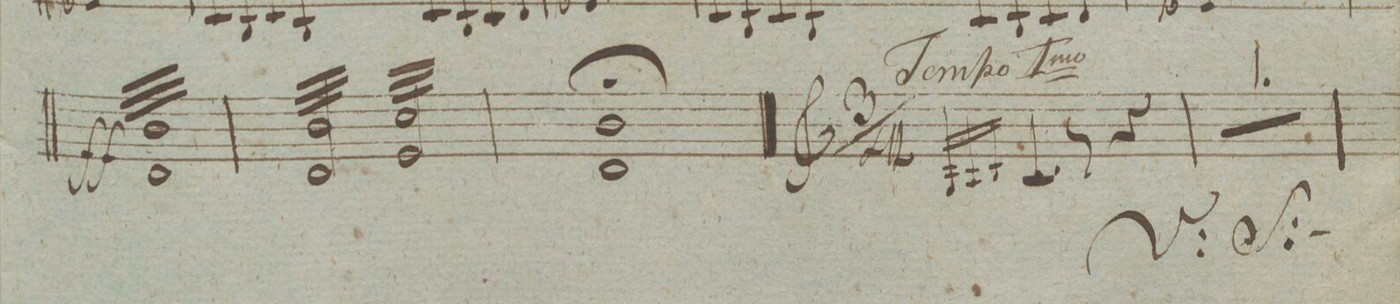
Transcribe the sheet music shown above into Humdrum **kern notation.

**kern	**dynam
*I"Violino 2do	*
*clefG2	*
*k[]	*
*met(c)	*
*M4/4	*
*tremolo	*
32b/ 32d/LLL	ff
32b/ 32d/	.
32b/ 32d/	.
32b/ 32d/	.
32b/ 32d/	.
32b/ 32d/	.
32b/ 32d/	.
32b/ 32d/	.
32b/ 32d/	.
32b/ 32d/	.
32b/ 32d/	.
32b/ 32d/	.
32b/ 32d/	.
32b/ 32d/	.
32b/ 32d/	.
32b/ 32d/	.
32b/ 32d/	.
32b/ 32d/	.
32b/ 32d/	.
32b/ 32d/	.
32b/ 32d/	.
32b/ 32d/	.
32b/ 32d/	.
32b/ 32d/	.
32b/ 32d/	.
32b/ 32d/	.
32b/ 32d/	.
32b/ 32d/	.
32b/ 32d/	.
32b/ 32d/	.
32b/ 32d/	.
32b/ 32d/JJJ	.
=21	=21
32b/ 32d/LLL	.
32b/ 32d/	.
32b/ 32d/	.
32b/ 32d/	.
32b/ 32d/	.
32b/ 32d/	.
32b/ 32d/	.
32b/ 32d/	.
32b/ 32d/	.
32b/ 32d/	.
32b/ 32d/	.
32b/ 32d/	.
32b/ 32d/	.
32b/ 32d/	.
32b/ 32d/	.
32b/ 32d/JJJ	.
32cc/ 32e/LLL	.
32cc/ 32e/	.
32cc/ 32e/	.
32cc/ 32e/	.
32cc/ 32e/	.
32cc/ 32e/	.
32cc/ 32e/	.
32cc/ 32e/	.
32cc/ 32e/	.
32cc/ 32e/	.
32cc/ 32e/	.
32cc/ 32e/	.
32cc/ 32e/	.
32cc/ 32e/	.
32cc/ 32e/	.
32cc/ 32e/JJJ	.
*Xtremolo	*
=22	=22
1b/ 1d/;	.
=23||	=23||
*M3/4	*
16qqG/LL	.
16qqA/	.
16qqB/JJ	.
4.c/	.
8r	.
4r	.
=24	=24
2.r	.
=25	=25
*-	*-
